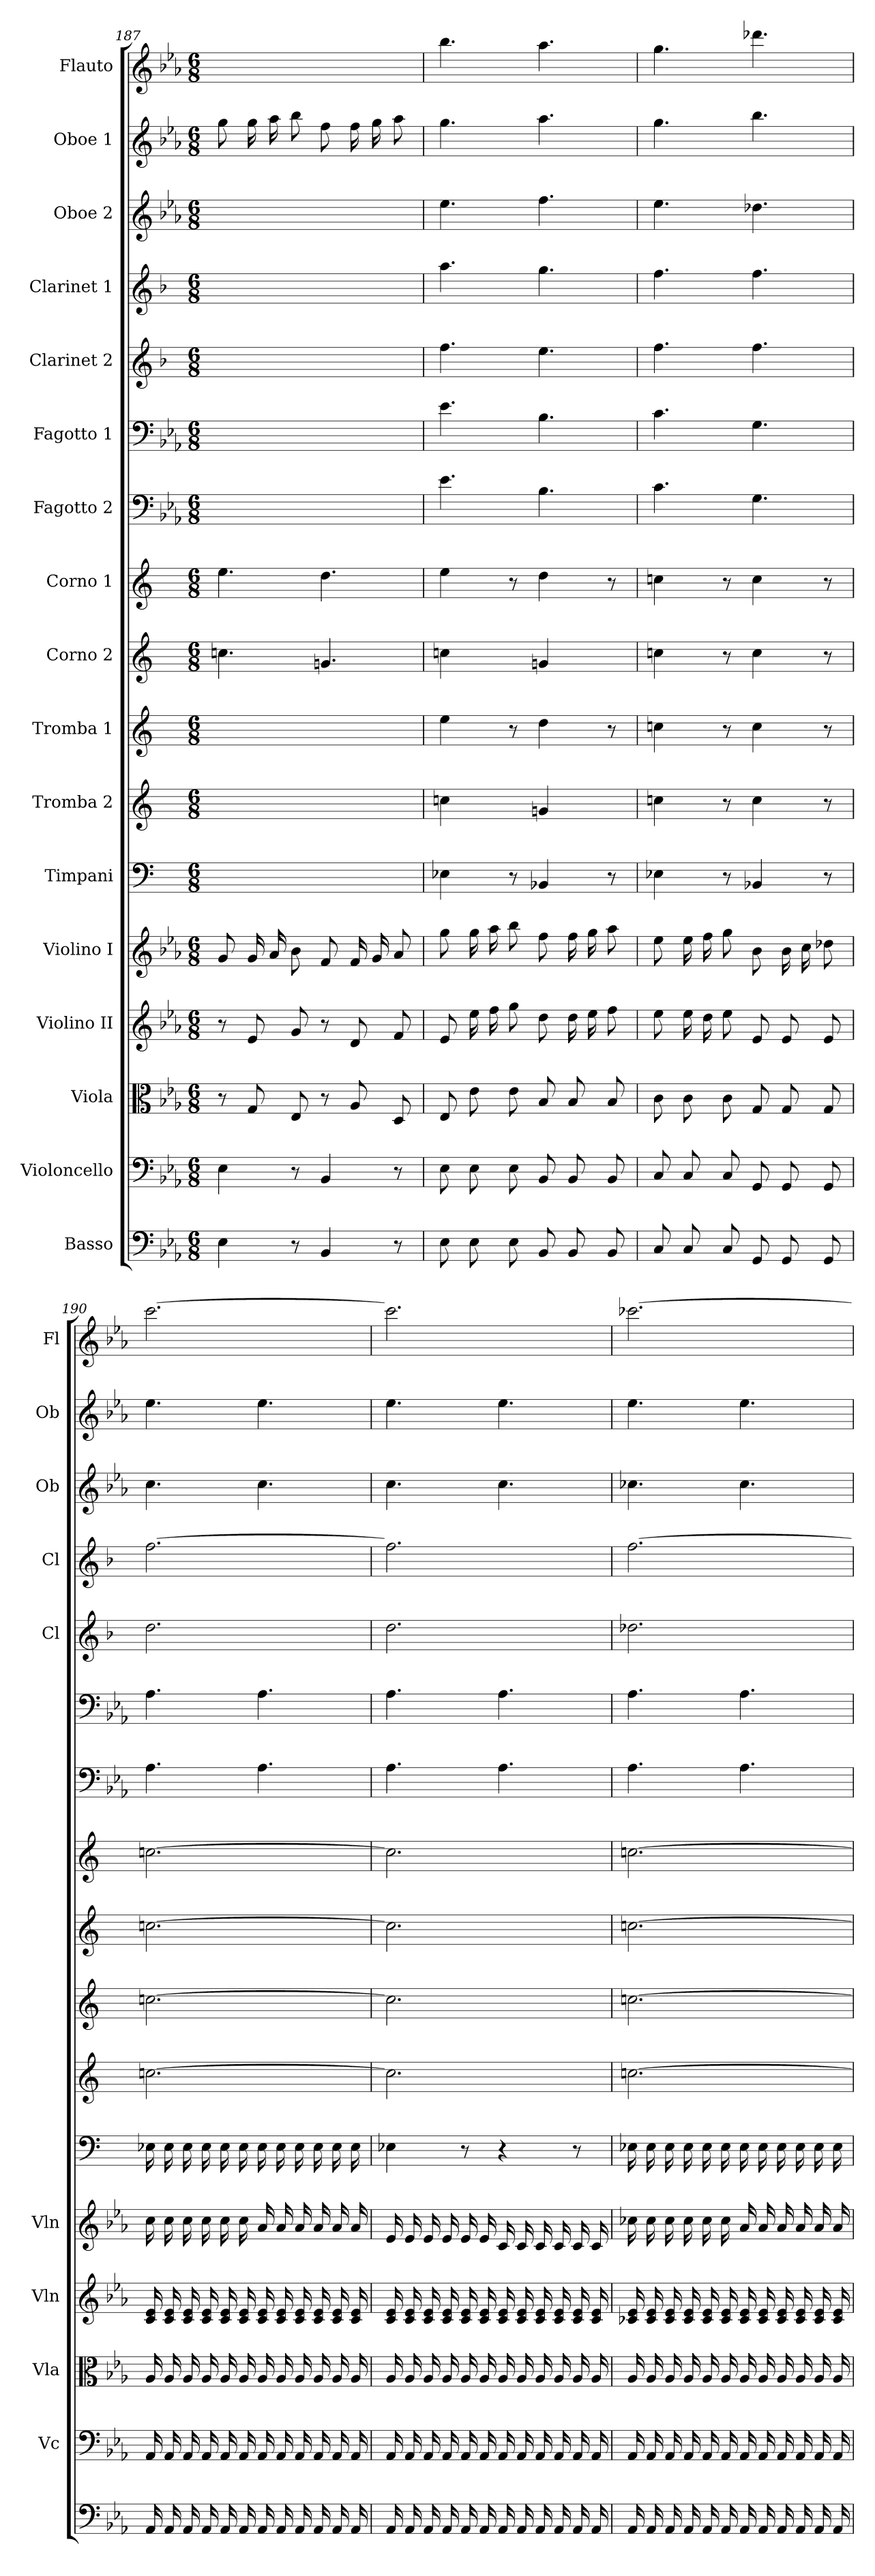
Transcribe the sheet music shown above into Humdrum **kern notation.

**kern	**kern	**kern	**kern	**kern	**kern	**kern	**kern	**kern	**kern	**kern	**kern	**kern	**kern	**kern	**kern	**kern
*part17	*part16	*part15	*part14	*part13	*part12	*part11	*part10	*part9	*part8	*part7	*part6	*part5	*part4	*part3	*part2	*part1
*staff17	*staff16	*staff15	*staff14	*staff13	*staff12	*staff11	*staff10	*staff9	*staff8	*staff7	*staff6	*staff5	*staff4	*staff3	*staff2	*staff1
*I"Basso	*I"Violoncello	*I"Viola	*I"Violino II	*I"Violino I	*I"Timpani	*I"Tromba 2	*I"Tromba 1	*I"Corno 2	*I"Corno 1	*I"Fagotto 2	*I"Fagotto 1	*I"Clarinet 2	*I"Clarinet 1	*I"Oboe 2	*I"Oboe 1	*I"Flauto
*	*I'Vc	*I'Vla	*I'Vln	*I'Vln	*	*	*	*	*	*	*	*I'Cl	*I'Cl	*I'Ob	*I'Ob	*I'Fl
*clefF4	*clefF4	*clefC3	*clefG2	*clefG2	*clefF4	*clefG2	*clefG2	*clefG2	*clefG2	*clefF4	*clefF4	*clefG2	*clefG2	*clefG2	*clefG2	*clefG2
*ITrd7c12	*	*	*	*	*	*ITrd-2c-3	*ITrd-2c-3	*ITrd5c9	*ITrd5c9	*	*	*ITrd1c2	*ITrd1c2	*	*	*
*k[b-e-a-]	*k[b-e-a-]	*k[b-e-a-]	*k[b-e-a-]	*k[b-e-a-]	*	*	*	*	*	*k[b-e-a-]	*k[b-e-a-]	*k[b-e-a-]	*k[b-e-a-]	*k[b-e-a-]	*k[b-e-a-]	*k[b-e-a-]
*M6/8	*M6/8	*M6/8	*M6/8	*M6/8	*M6/8	*M6/8	*M6/8	*M6/8	*M6/8	*M6/8	*M6/8	*M6/8	*M6/8	*M6/8	*M6/8	*M6/8
=187	=187	=187	=187	=187	=187	=187	=187	=187	=187	=187	=187	=187	=187	=187	=187	=187
4EE-	4E-	8r	8r	8g	2.ryy	2.ryy	2.ryy	4.e-X	4.g	2.ryy	2.ryy	2.ryy	2.ryy	2.ryy	8gg	2.ryy
.	.	8G	8e-	16g	.	.	.	.	.	.	.	.	.	.	16gg	.
.	.	.	.	16a-	.	.	.	.	.	.	.	.	.	.	16aa-	.
8r	8r	8E-	8g	8b-	.	.	.	.	.	.	.	.	.	.	8bb-	.
4BBB-	4BB-	8r	8r	8f	.	.	.	4.B-X	4.f	.	.	.	.	.	8ff	.
.	.	8A-	8d	16f	.	.	.	.	.	.	.	.	.	.	16ff	.
.	.	.	.	16g	.	.	.	.	.	.	.	.	.	.	16gg	.
8r	8r	8D	8f	8a-	.	.	.	.	.	.	.	.	.	.	8aa-	.
=188	=188	=188	=188	=188	=188	=188	=188	=188	=188	=188	=188	=188	=188	=188	=188	=188
8EE-	8E-	8E-	8e-	8gg	4E-X	4ee-X	4gg	4e-X	4g	4.e-	4.e-	4.ee-	4.gg	4.ee-	4.gg	4.bb-
8EE-	8E-	8e-	16ee-	16gg	.	.	.	.	.	.	.	.	.	.	.	.
.	.	.	16ff	16aa-	.	.	.	.	.	.	.	.	.	.	.	.
8EE-	8E-	8e-	8gg	8bb-	8r	8ryy	8r	8ryy	8r	.	.	.	.	.	.	.
8BBB-	8BB-	8B-	8dd	8ff	4BB-X	4b-X	4ff	4B-X	4f	4.B-	4.B-	4.dd	4.ff	4.ff	4.aa-	4.aa-
8BBB-	8BB-	8B-	16dd	16ff	.	.	.	.	.	.	.	.	.	.	.	.
.	.	.	16ee-	16gg	.	.	.	.	.	.	.	.	.	.	.	.
8BBB-	8BB-	8B-	8ff	8aa-	8r	8ryy	8r	8ryy	8r	.	.	.	.	.	.	.
=189	=189	=189	=189	=189	=189	=189	=189	=189	=189	=189	=189	=189	=189	=189	=189	=189
8CC	8C	8c	8ee-	8ee-	4E-X	4ee-X	4ee-X	4e-X	4e-X	4.c	4.c	4.ee-	4.ee-	4.ee-	4.gg	4.gg
8CC	8C	8c	16ee-	16ee-	.	.	.	.	.	.	.	.	.	.	.	.
.	.	.	16dd	16ff	.	.	.	.	.	.	.	.	.	.	.	.
8CC	8C	8c	8ee-	8gg	8r	8r	8r	8r	8r	.	.	.	.	.	.	.
8GGG	8GG	8G	8e-	8b-	4BB-X	4ee-	4ee-	4e-	4e-	4.G	4.G	4.ee-	4.ee-	4.dd-X	4.bb-	4.ddd-X
8GGG	8GG	8G	8e-	16b-	.	.	.	.	.	.	.	.	.	.	.	.
.	.	.	.	16cc	.	.	.	.	.	.	.	.	.	.	.	.
8GGG	8GG	8G	8e-	8dd-X	8r	8r	8r	8r	8r	.	.	.	.	.	.	.
=190	=190	=190	=190	=190	=190	=190	=190	=190	=190	=190	=190	=190	=190	=190	=190	=190
16AAA-	16AA-	16A-	16c 16e-	16cc	16E-X	[2.ee-X	[2.ee-X	[2.e-X	[2.e-X	4.A-	4.A-	2.cc	[2.ee-	4.cc	4.ee-	[2.ccc
16AAA-	16AA-	16A-	16c 16e-	16cc	16E-	.	.	.	.	.	.	.	.	.	.	.
16AAA-	16AA-	16A-	16c 16e-	16cc	16E-	.	.	.	.	.	.	.	.	.	.	.
16AAA-	16AA-	16A-	16c 16e-	16cc	16E-	.	.	.	.	.	.	.	.	.	.	.
16AAA-	16AA-	16A-	16c 16e-	16cc	16E-	.	.	.	.	.	.	.	.	.	.	.
16AAA-	16AA-	16A-	16c 16e-	16cc	16E-	.	.	.	.	.	.	.	.	.	.	.
16AAA-	16AA-	16A-	16c 16e-	16a-	16E-	.	.	.	.	4.A-	4.A-	.	.	4.cc	4.ee-	.
16AAA-	16AA-	16A-	16c 16e-	16a-	16E-	.	.	.	.	.	.	.	.	.	.	.
16AAA-	16AA-	16A-	16c 16e-	16a-	16E-	.	.	.	.	.	.	.	.	.	.	.
16AAA-	16AA-	16A-	16c 16e-	16a-	16E-	.	.	.	.	.	.	.	.	.	.	.
16AAA-	16AA-	16A-	16c 16e-	16a-	16E-	.	.	.	.	.	.	.	.	.	.	.
16AAA-	16AA-	16A-	16c 16e-	16a-	16E-	.	.	.	.	.	.	.	.	.	.	.
=191	=191	=191	=191	=191	=191	=191	=191	=191	=191	=191	=191	=191	=191	=191	=191	=191
16AAA-	16AA-	16A-	16c 16e-	16e-	4E-X	2.ee-]	2.ee-]	2.e-]	2.e-]	4.A-	4.A-	2.cc	2.ee-]	4.cc	4.ee-	2.ccc]
16AAA-	16AA-	16A-	16c 16e-	16e-	.	.	.	.	.	.	.	.	.	.	.	.
16AAA-	16AA-	16A-	16c 16e-	16e-	.	.	.	.	.	.	.	.	.	.	.	.
16AAA-	16AA-	16A-	16c 16e-	16e-	.	.	.	.	.	.	.	.	.	.	.	.
16AAA-	16AA-	16A-	16c 16e-	16e-	8r	.	.	.	.	.	.	.	.	.	.	.
16AAA-	16AA-	16A-	16c 16e-	16e-	.	.	.	.	.	.	.	.	.	.	.	.
16AAA-	16AA-	16A-	16c 16e-	16c	4r	.	.	.	.	4.A-	4.A-	.	.	4.cc	4.ee-	.
16AAA-	16AA-	16A-	16c 16e-	16c	.	.	.	.	.	.	.	.	.	.	.	.
16AAA-	16AA-	16A-	16c 16e-	16c	.	.	.	.	.	.	.	.	.	.	.	.
16AAA-	16AA-	16A-	16c 16e-	16c	.	.	.	.	.	.	.	.	.	.	.	.
16AAA-	16AA-	16A-	16c 16e-	16c	8r	.	.	.	.	.	.	.	.	.	.	.
16AAA-	16AA-	16A-	16c 16e-	16c	.	.	.	.	.	.	.	.	.	.	.	.
=192	=192	=192	=192	=192	=192	=192	=192	=192	=192	=192	=192	=192	=192	=192	=192	=192
16AAA-	16AA-	16A-	16c-X 16e-	16cc-X	16E-X	[2.ee-X	[2.ee-X	[2.e-X	[2.e-X	4.A-	4.A-	2.cc-X	[2.ee-	4.cc-X	4.ee-	[2.ccc-X
16AAA-	16AA-	16A-	16c- 16e-	16cc-	16E-	.	.	.	.	.	.	.	.	.	.	.
16AAA-	16AA-	16A-	16c- 16e-	16cc-	16E-	.	.	.	.	.	.	.	.	.	.	.
16AAA-	16AA-	16A-	16c- 16e-	16cc-	16E-	.	.	.	.	.	.	.	.	.	.	.
16AAA-	16AA-	16A-	16c- 16e-	16cc-	16E-	.	.	.	.	.	.	.	.	.	.	.
16AAA-	16AA-	16A-	16c- 16e-	16cc-	16E-	.	.	.	.	.	.	.	.	.	.	.
16AAA-	16AA-	16A-	16c- 16e-	16a-	16E-	.	.	.	.	4.A-	4.A-	.	.	4.cc-	4.ee-	.
16AAA-	16AA-	16A-	16c- 16e-	16a-	16E-	.	.	.	.	.	.	.	.	.	.	.
16AAA-	16AA-	16A-	16c- 16e-	16a-	16E-	.	.	.	.	.	.	.	.	.	.	.
16AAA-	16AA-	16A-	16c- 16e-	16a-	16E-	.	.	.	.	.	.	.	.	.	.	.
16AAA-	16AA-	16A-	16c- 16e-	16a-	16E-	.	.	.	.	.	.	.	.	.	.	.
16AAA-	16AA-	16A-	16c- 16e-	16a-	16E-	.	.	.	.	.	.	.	.	.	.	.
=	=	=	=	=	=	=	=	=	=	=	=	=	=	=	=	=
*-	*-	*-	*-	*-	*-	*-	*-	*-	*-	*-	*-	*-	*-	*-	*-	*-
